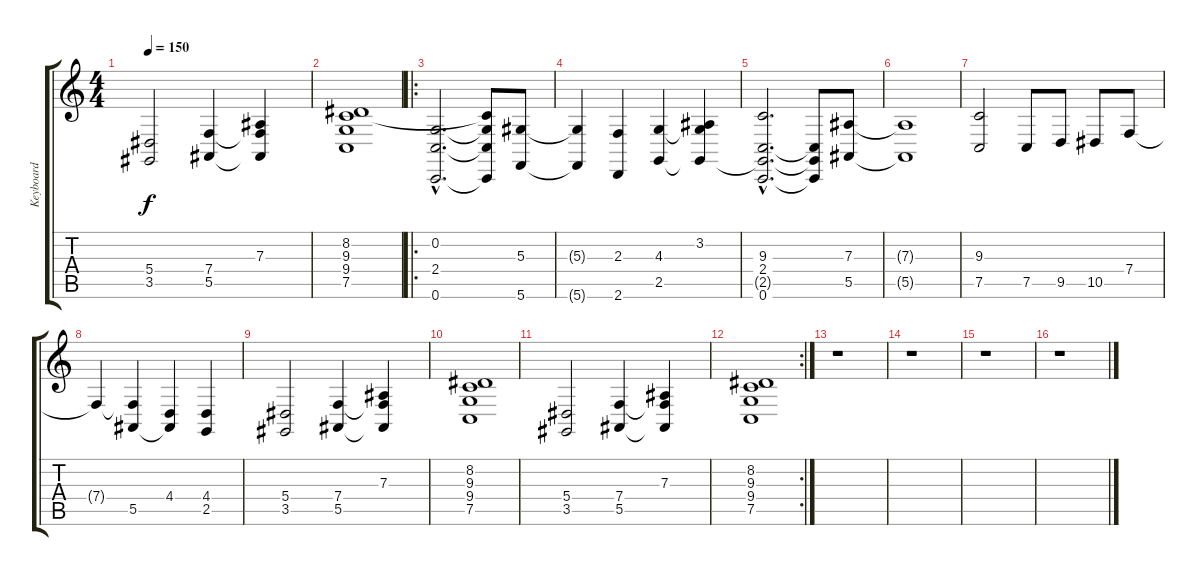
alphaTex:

\track ("Keyboard" "Keyboard") {instrument stringensemble1}
\staff {score tabs}
\tuning (C4 G3 Eb3 Bb2 F2 C2) {hide}
\ts (4 4)
\tempo 150
\clef g2
\ks c
(5.4 3.5).2{dy f} (7.4 5.5).4 (7.3 7.4{t} 5.5{t}).4 |
(8.2 9.3 9.4 7.5).1 |
\ro
(0.2{hac} 2.4{hac} 0.6{hac}).2{d volume 13} (0.2{t} 9.3{t} 2.4{t} 0.6{t}).8 (5.3 5.6).8 |
(5.3{t} 5.6{t}).4 (2.3 2.6).4 (4.3 2.5).4 (3.2 4.3{t} 2.5{t}).4 |
(9.3{hac} 2.4{hac} 2.5{hac t} 0.6{hac}).2{d} (2.4{t} 2.5{t} 0.6{t}).8 (7.3 5.5).8 |
(7.3{t} 5.5{t}).1 |
(9.3 7.5).2 7.5.8 9.5.8 10.5.8 7.4.8 |
7.4{t}.4 (7.4{t} 5.5).4 (4.4 5.5{t}).4 (4.4 2.5).4 |
(5.4 3.5).2 (7.4 5.5).4 (7.3 7.4{t} 5.5{t}).4 |
(8.2 9.3 9.4 7.5).1 |
(5.4 3.5).2 (7.4 5.5).4 (7.3 7.4{t} 5.5{t}).4 |
\rc 2
(8.2 9.3 9.4 7.5).1 |
r.1 |
r.1 |
r.1 |
r.1
